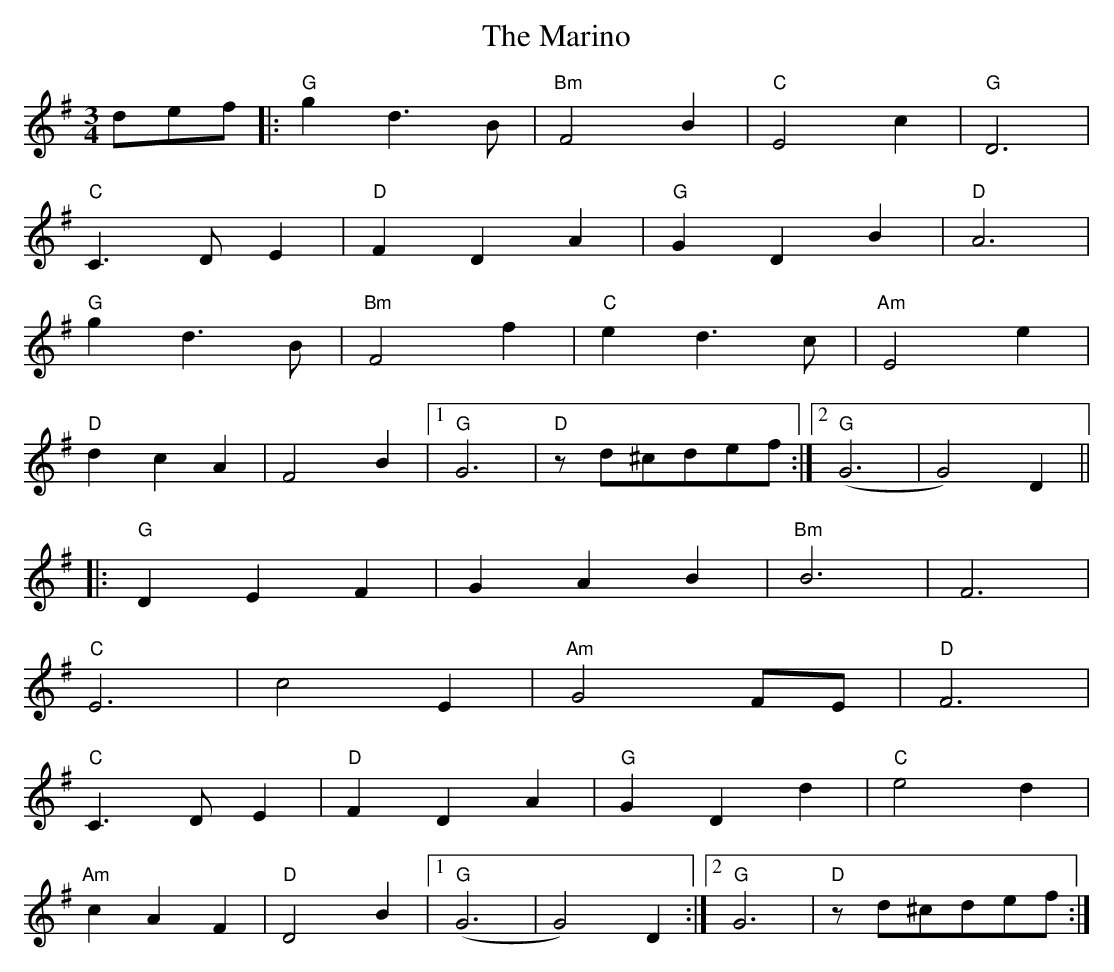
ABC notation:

X:1
T: The Marino
M: 3/4
L: 1/8
K: Gmaj
def|:"G" g2 d3 B|"Bm"F4 B2|"C"E4 c2|"G" D6|
"C" C3 D E2|"D" F2 D2 A2|"G" G2 D2 B2|"D" A6|
"G" g2 d3 B|"Bm" F4 f2|"C" e2 d3 c|"Am"E4 e2|
"D" d2 c2 A2|F4 B2|1 "G" G6|"D"zd^cdef:|2 "G" (G6|G4) D2||
|:"G" D2 E2 F2|G2 A2 B2|"Bm" B6|F6|
"C" E6|c4 E2|"Am" G4 FE|"D" F6|
"C" C3 D E2|"D" F2 D2 A2|"G" G2 D2 d2|"C" e4 d2|
"Am" c2 A2 F2|"D" D4 B2|1 "G" (G6|G4) D2:|2 "G" G6|"D"zd^cdef:|
